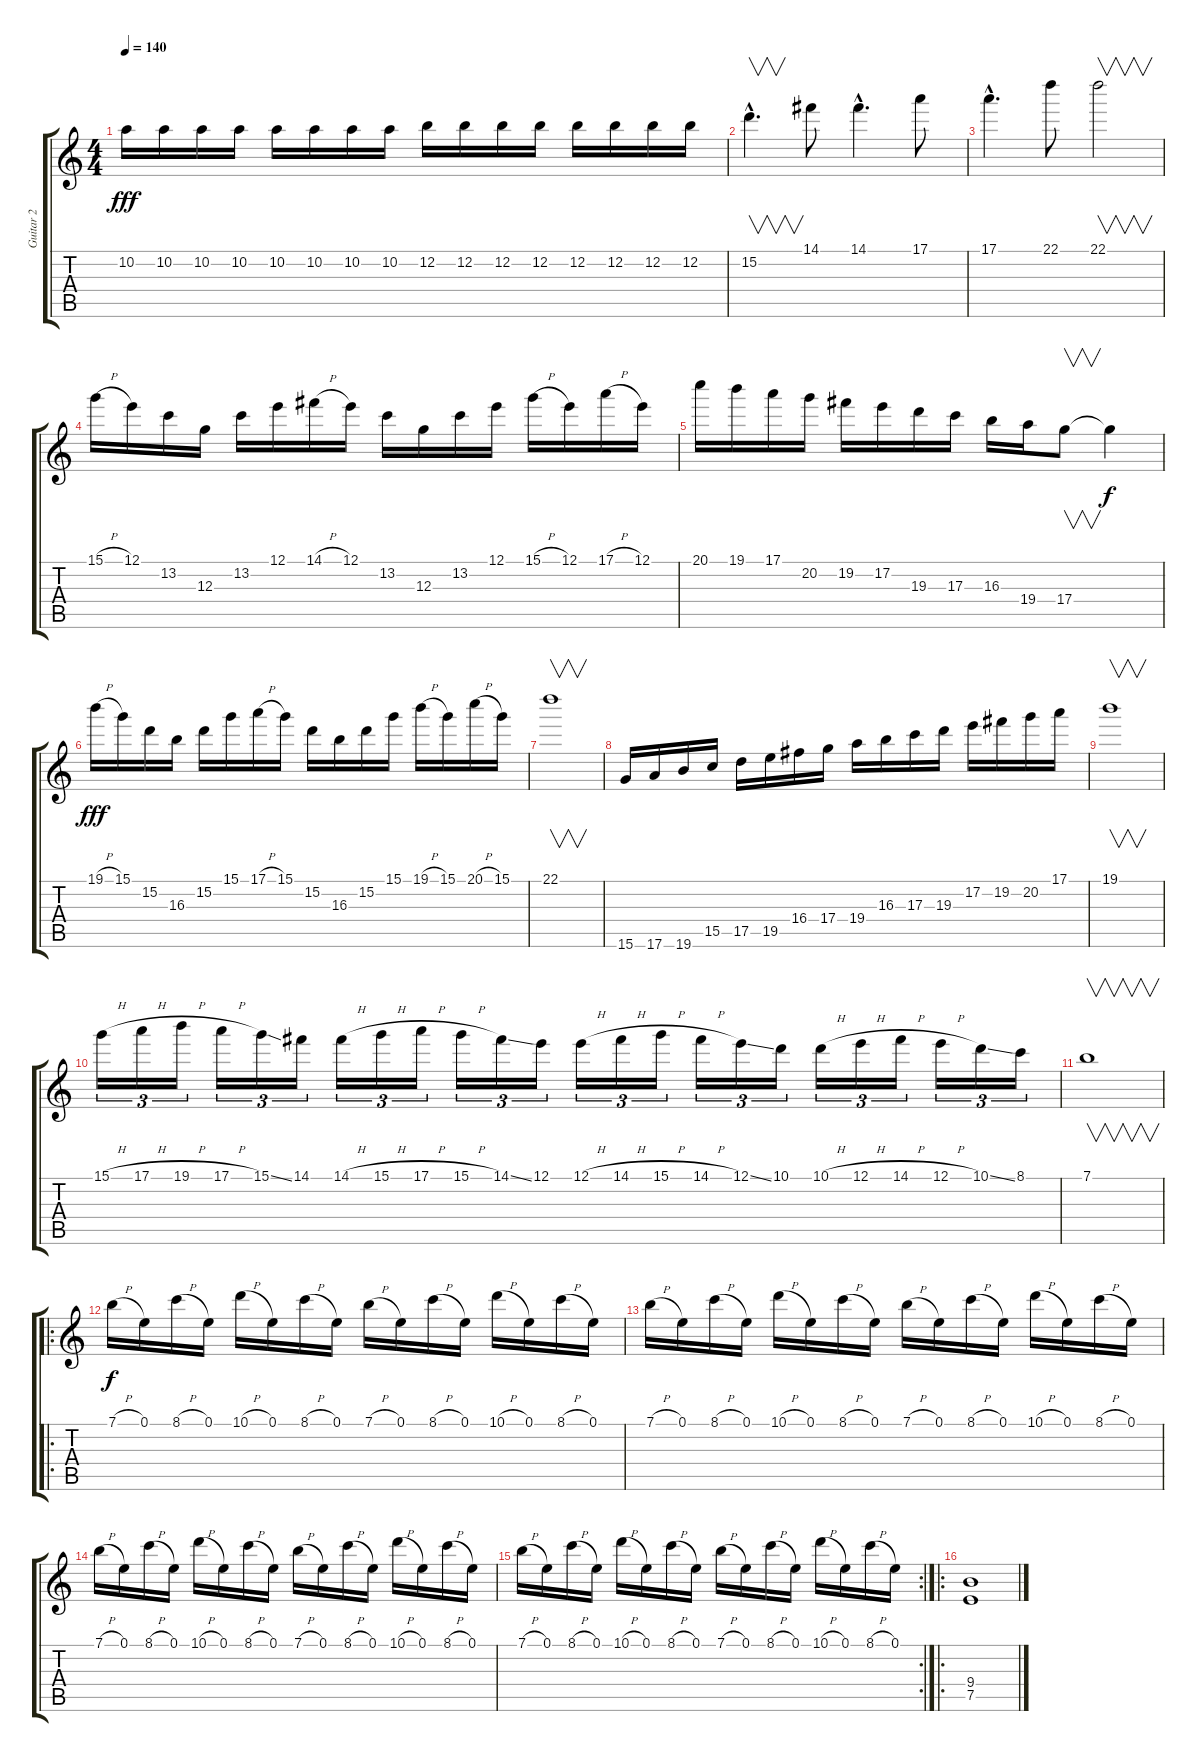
\track ("Guitar 2" "Guitar 2") {instrument distortionguitar}
\staff {score tabs}
\tuning (E4 B3 G3 D3 A2 E2) {hide}
\ts (4 4)
\tempo 140
\clef g2
\ks c
10.2.16{dy fff} 10.2.16 10.2.16 10.2.16 10.2.16 10.2.16 10.2.16 10.2.16 12.2.16 12.2.16 12.2.16 12.2.16 12.2.16 12.2.16 12.2.16 12.2.16 |
15.2{hac}.4{v d} 14.1.8 14.1{hac}.4{d} 17.1.8 |
17.1{hac}.4{d} 22.1.8 22.1.2{v} |
15.1{h}.16 12.1.16 13.2.16 12.3.16 13.2.16 12.1.16 14.1{h}.16 12.1.16 13.2.16 12.3.16 13.2.16 12.1.16 15.1{h}.16 12.1.16 17.1{h}.16 12.1.16 |
20.1.16 19.1.16 17.1.16 20.2.16 19.2.16 17.2.16 19.3.16 17.3.16 16.3.16 19.4.16 17.4.8{v} 17.4{t}.4{dy f} |
19.1{h}.16{dy fff} 15.1.16 15.2.16 16.3.16 15.2.16 15.1.16 17.1{h}.16 15.1.16 15.2.16 16.3.16 15.2.16 15.1.16 19.1{h}.16 15.1.16 20.1{h}.16 15.1.16 |
22.1.1{v} |
15.6.16 17.6.16 19.6.16 15.5.16 17.5.16 19.5.16 16.4.16 17.4.16 19.4.16 16.3.16 17.3.16 19.3.16 17.2.16 19.2.16 20.2.16 17.1.16 |
19.1.1{v} |
15.1{h}.16{tu (3 2)} 17.1{h}.16{tu (3 2)} 19.1{h}.16{tu (3 2)} 17.1{h}.16{tu (3 2)} 15.1{ss}.16{tu (3 2)} 14.1.16{tu (3 2)} 14.1{h}.16{tu (3 2)} 15.1{h}.16{tu (3 2)} 17.1{h}.16{tu (3 2)} 15.1{h}.16{tu (3 2)} 14.1{ss}.16{tu (3 2)} 12.1.16{tu (3 2)} 12.1{h}.16{tu (3 2)} 14.1{h}.16{tu (3 2)} 15.1{h}.16{tu (3 2)} 14.1{h}.16{tu (3 2)} 12.1{ss}.16{tu (3 2)} 10.1.16{tu (3 2)} 10.1{h}.16{tu (3 2)} 12.1{h}.16{tu (3 2)} 14.1{h}.16{tu (3 2)} 12.1{h}.16{tu (3 2)} 10.1{ss}.16{tu (3 2)} 8.1.16{tu (3 2)} |
7.1.1{v} |
\ro
7.1{h}.16{dy f} 0.1.16 8.1{h}.16 0.1.16 10.1{h}.16 0.1.16 8.1{h}.16 0.1.16 7.1{h}.16 0.1.16 8.1{h}.16 0.1.16 10.1{h}.16 0.1.16 8.1{h}.16 0.1.16 |
7.1{h}.16 0.1.16 8.1{h}.16 0.1.16 10.1{h}.16 0.1.16 8.1{h}.16 0.1.16 7.1{h}.16 0.1.16 8.1{h}.16 0.1.16 10.1{h}.16 0.1.16 8.1{h}.16 0.1.16 |
7.1{h}.16 0.1.16 8.1{h}.16 0.1.16 10.1{h}.16 0.1.16 8.1{h}.16 0.1.16 7.1{h}.16 0.1.16 8.1{h}.16 0.1.16 10.1{h}.16 0.1.16 8.1{h}.16 0.1.16 |
\rc 2
7.1{h}.16 0.1.16 8.1{h}.16 0.1.16 10.1{h}.16 0.1.16 8.1{h}.16 0.1.16 7.1{h}.16 0.1.16 8.1{h}.16 0.1.16 10.1{h}.16 0.1.16 8.1{h}.16 0.1.16 |
\ro
(9.4 7.5).1
